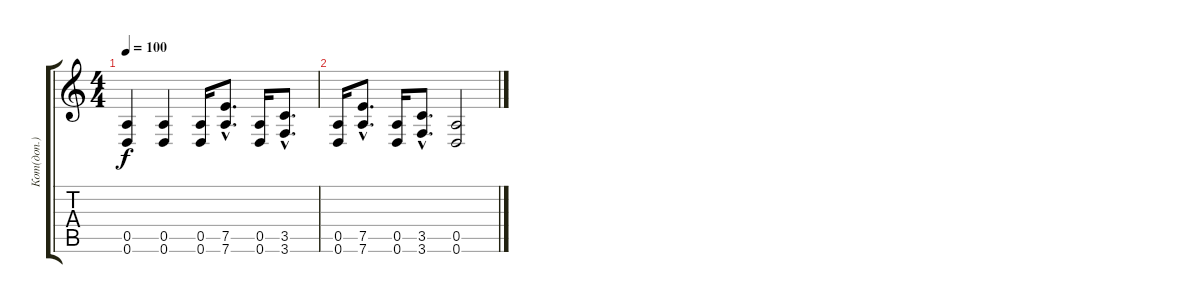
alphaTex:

\track ("Кот(доп.)" "Кот(доп.)") {instrument distortionguitar}
\staff {score tabs}
\tuning (E4 B3 G3 D3 A2 D2) {hide}
\ts (4 4)
\tempo 100
\clef g2
\ks c
(0.5 0.6).4{dy f} (0.5 0.6).4 (0.5 0.6).16 (7.5{hac} 7.6{hac}).8{d} (0.5 0.6).16 (3.5{hac} 3.6{hac}).8{d} |
(0.5 0.6).16 (7.5{hac} 7.6{hac}).8{d} (0.5 0.6).16 (3.5{hac} 3.6{hac}).8{d} (0.5 0.6).2
